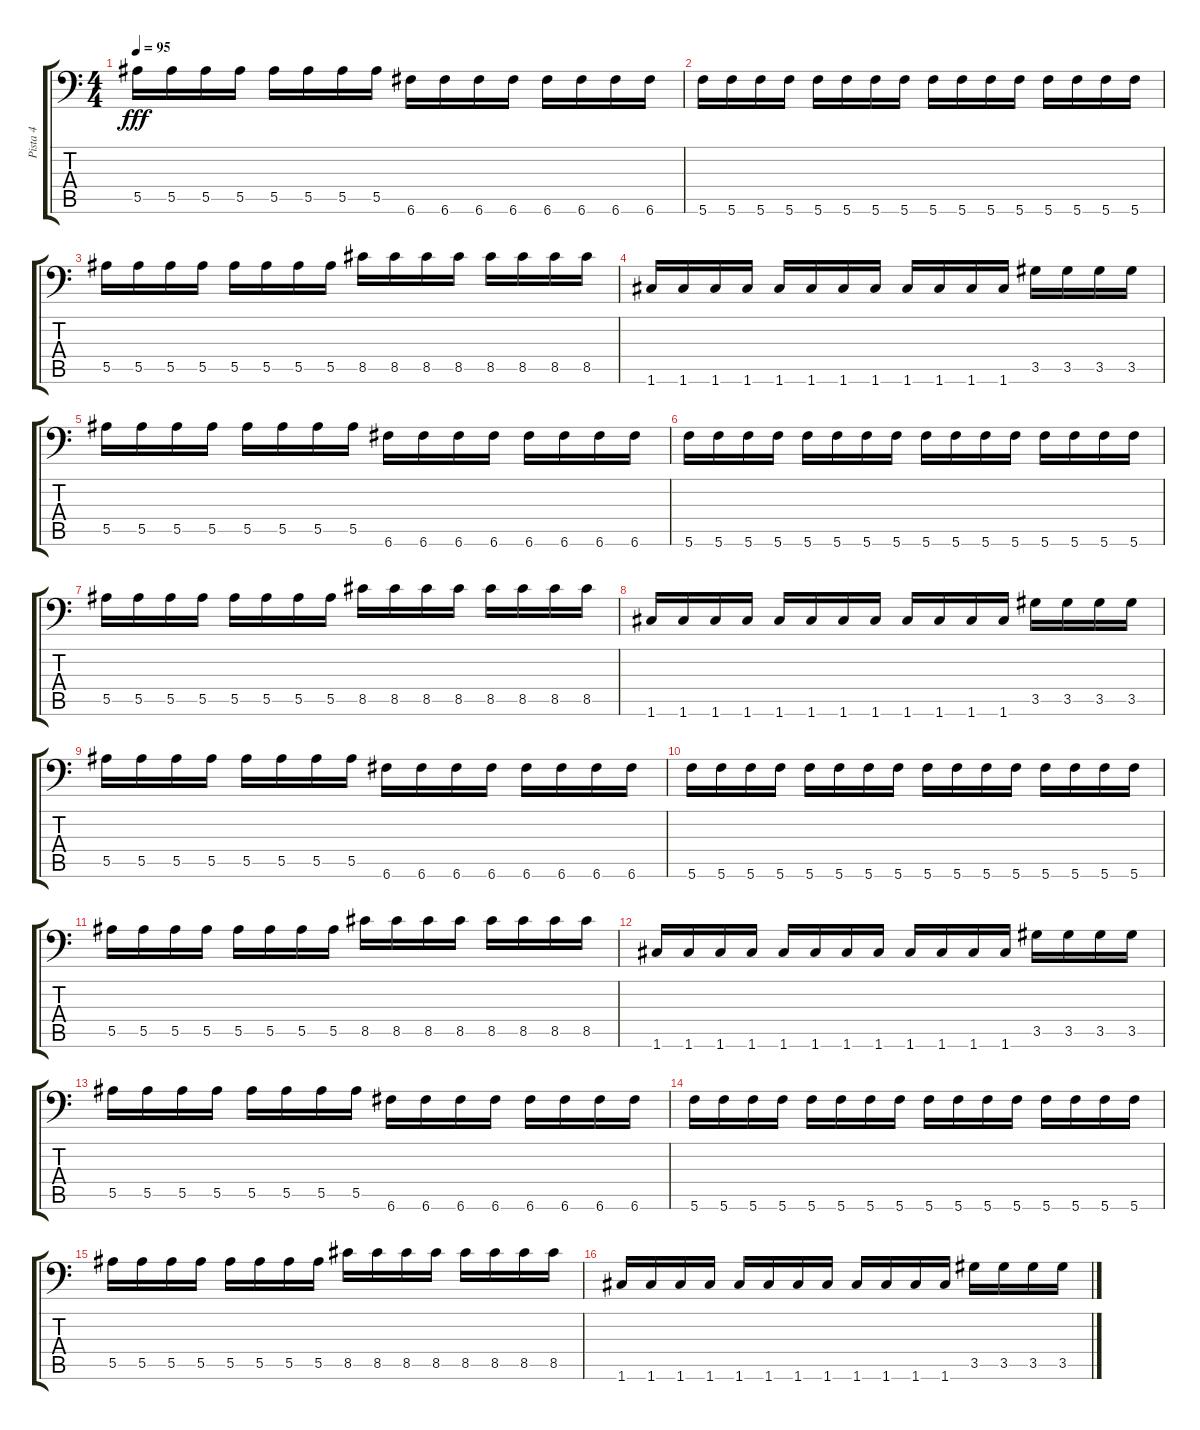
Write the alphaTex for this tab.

\track ("Pista 4" "Pista 4") {instrument electricbassfinger}
\staff {score tabs}
\tuning (C4 G3 Eb3 Bb2 F2 C2) {hide}
\ts (4 4)
\tempo 95
\clef f4
\ks c
5.5.16{dy fff} 5.5.16 5.5.16 5.5.16 5.5.16 5.5.16 5.5.16 5.5.16 6.6.16 6.6.16 6.6.16 6.6.16 6.6.16 6.6.16 6.6.16 6.6.16 |
5.6.16 5.6.16 5.6.16 5.6.16 5.6.16 5.6.16 5.6.16 5.6.16 5.6.16 5.6.16 5.6.16 5.6.16 5.6.16 5.6.16 5.6.16 5.6.16 |
5.5.16 5.5.16 5.5.16 5.5.16 5.5.16 5.5.16 5.5.16 5.5.16 8.5.16 8.5.16 8.5.16 8.5.16 8.5.16 8.5.16 8.5.16 8.5.16 |
1.6.16 1.6.16 1.6.16 1.6.16 1.6.16 1.6.16 1.6.16 1.6.16 1.6.16 1.6.16 1.6.16 1.6.16 3.5.16 3.5.16 3.5.16 3.5.16 |
5.5.16 5.5.16 5.5.16 5.5.16 5.5.16 5.5.16 5.5.16 5.5.16 6.6.16 6.6.16 6.6.16 6.6.16 6.6.16 6.6.16 6.6.16 6.6.16 |
5.6.16 5.6.16 5.6.16 5.6.16 5.6.16 5.6.16 5.6.16 5.6.16 5.6.16 5.6.16 5.6.16 5.6.16 5.6.16 5.6.16 5.6.16 5.6.16 |
5.5.16 5.5.16 5.5.16 5.5.16 5.5.16 5.5.16 5.5.16 5.5.16 8.5.16 8.5.16 8.5.16 8.5.16 8.5.16 8.5.16 8.5.16 8.5.16 |
1.6.16 1.6.16 1.6.16 1.6.16 1.6.16 1.6.16 1.6.16 1.6.16 1.6.16 1.6.16 1.6.16 1.6.16 3.5.16 3.5.16 3.5.16 3.5.16 |
5.5.16 5.5.16 5.5.16 5.5.16 5.5.16 5.5.16 5.5.16 5.5.16 6.6.16 6.6.16 6.6.16 6.6.16 6.6.16 6.6.16 6.6.16 6.6.16 |
5.6.16 5.6.16 5.6.16 5.6.16 5.6.16 5.6.16 5.6.16 5.6.16 5.6.16 5.6.16 5.6.16 5.6.16 5.6.16 5.6.16 5.6.16 5.6.16 |
5.5.16 5.5.16 5.5.16 5.5.16 5.5.16 5.5.16 5.5.16 5.5.16 8.5.16 8.5.16 8.5.16 8.5.16 8.5.16 8.5.16 8.5.16 8.5.16 |
1.6.16 1.6.16 1.6.16 1.6.16 1.6.16 1.6.16 1.6.16 1.6.16 1.6.16 1.6.16 1.6.16 1.6.16 3.5.16 3.5.16 3.5.16 3.5.16 |
5.5.16 5.5.16 5.5.16 5.5.16 5.5.16 5.5.16 5.5.16 5.5.16 6.6.16 6.6.16 6.6.16 6.6.16 6.6.16 6.6.16 6.6.16 6.6.16 |
5.6.16 5.6.16 5.6.16 5.6.16 5.6.16 5.6.16 5.6.16 5.6.16 5.6.16 5.6.16 5.6.16 5.6.16 5.6.16 5.6.16 5.6.16 5.6.16 |
5.5.16 5.5.16 5.5.16 5.5.16 5.5.16 5.5.16 5.5.16 5.5.16 8.5.16 8.5.16 8.5.16 8.5.16 8.5.16 8.5.16 8.5.16 8.5.16 |
1.6.16 1.6.16 1.6.16 1.6.16 1.6.16 1.6.16 1.6.16 1.6.16 1.6.16 1.6.16 1.6.16 1.6.16 3.5.16 3.5.16 3.5.16 3.5.16
